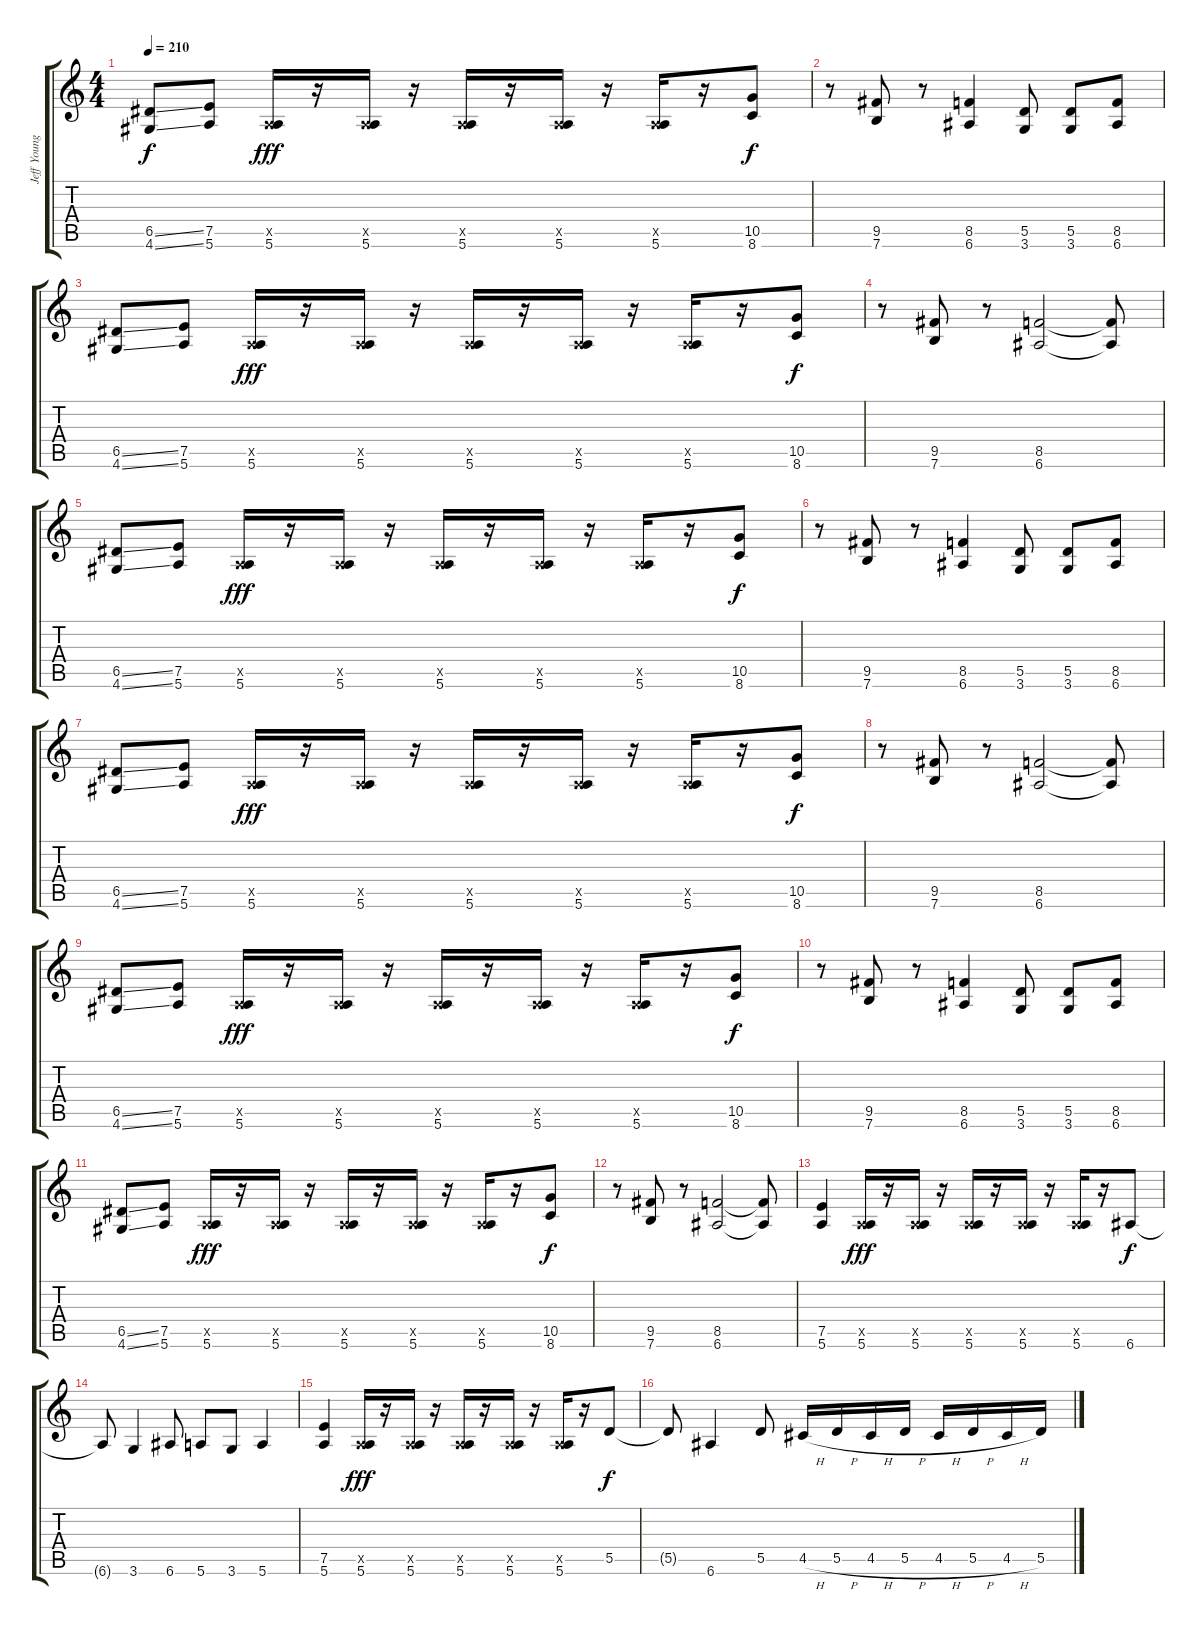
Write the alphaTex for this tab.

\track ("Jeff Young" "Jeff Young") {instrument distortionguitar}
\staff {score tabs}
\tuning (E4 B3 G3 D3 A2 E2) {hide}
\ts (4 4)
\tempo 210
\clef g2
\ks c
(6.5{ss} 4.6{ss}).8{dy f} (7.5 5.6).8 (0.5{x} 5.6).16{dy fff} r.16 (0.5{x} 5.6).16 r.16 (0.5{x} 5.6).16 r.16 (0.5{x} 5.6).16 r.16 (0.5{x} 5.6).16 r.16 (10.5 8.6).8{dy f} |
r.8 (9.5 7.6).8 r.8 (8.5 6.6).4 (5.5 3.6).8 (5.5 3.6).8 (8.5 6.6).8 |
(6.5{ss} 4.6{ss}).8 (7.5 5.6).8 (0.5{x} 5.6).16{dy fff} r.16 (0.5{x} 5.6).16 r.16 (0.5{x} 5.6).16 r.16 (0.5{x} 5.6).16 r.16 (0.5{x} 5.6).16 r.16 (10.5 8.6).8{dy f} |
r.8 (9.5 7.6).8 r.8 (8.5 6.6).2 (8.5{t} 6.6{t}).8 |
(6.5{ss} 4.6{ss}).8 (7.5 5.6).8 (0.5{x} 5.6).16{dy fff} r.16 (0.5{x} 5.6).16 r.16 (0.5{x} 5.6).16 r.16 (0.5{x} 5.6).16 r.16 (0.5{x} 5.6).16 r.16 (10.5 8.6).8{dy f} |
r.8 (9.5 7.6).8 r.8 (8.5 6.6).4 (5.5 3.6).8 (5.5 3.6).8 (8.5 6.6).8 |
(6.5{ss} 4.6{ss}).8 (7.5 5.6).8 (0.5{x} 5.6).16{dy fff} r.16 (0.5{x} 5.6).16 r.16 (0.5{x} 5.6).16 r.16 (0.5{x} 5.6).16 r.16 (0.5{x} 5.6).16 r.16 (10.5 8.6).8{dy f} |
r.8 (9.5 7.6).8 r.8 (8.5 6.6).2 (8.5{t} 6.6{t}).8 |
(6.5{ss} 4.6{ss}).8 (7.5 5.6).8 (0.5{x} 5.6).16{dy fff} r.16 (0.5{x} 5.6).16 r.16 (0.5{x} 5.6).16 r.16 (0.5{x} 5.6).16 r.16 (0.5{x} 5.6).16 r.16 (10.5 8.6).8{dy f} |
r.8 (9.5 7.6).8 r.8 (8.5 6.6).4 (5.5 3.6).8 (5.5 3.6).8 (8.5 6.6).8 |
(6.5{ss} 4.6{ss}).8 (7.5 5.6).8 (0.5{x} 5.6).16{dy fff} r.16 (0.5{x} 5.6).16 r.16 (0.5{x} 5.6).16 r.16 (0.5{x} 5.6).16 r.16 (0.5{x} 5.6).16 r.16 (10.5 8.6).8{dy f} |
r.8 (9.5 7.6).8 r.8 (8.5 6.6).2 (8.5{t} 6.6{t}).8 |
(7.5 5.6).4 (0.5{x} 5.6).16{dy fff} r.16 (0.5{x} 5.6).16 r.16 (0.5{x} 5.6).16 r.16 (0.5{x} 5.6).16 r.16 (0.5{x} 5.6).16 r.16 6.6.8{dy f} |
6.6{t}.8 3.6.4 6.6.8 5.6.8 3.6.8 5.6.4 |
(7.5 5.6).4 (0.5{x} 5.6).16{dy fff} r.16 (0.5{x} 5.6).16 r.16 (0.5{x} 5.6).16 r.16 (0.5{x} 5.6).16 r.16 (0.5{x} 5.6).16 r.16 5.5.8{dy f} |
5.5{t}.8 6.6.4 5.5.8 4.5{h}.16 5.5{h}.16 4.5{h}.16 5.5{h}.16 4.5{h}.16 5.5{h}.16 4.5{h}.16 5.5.16
